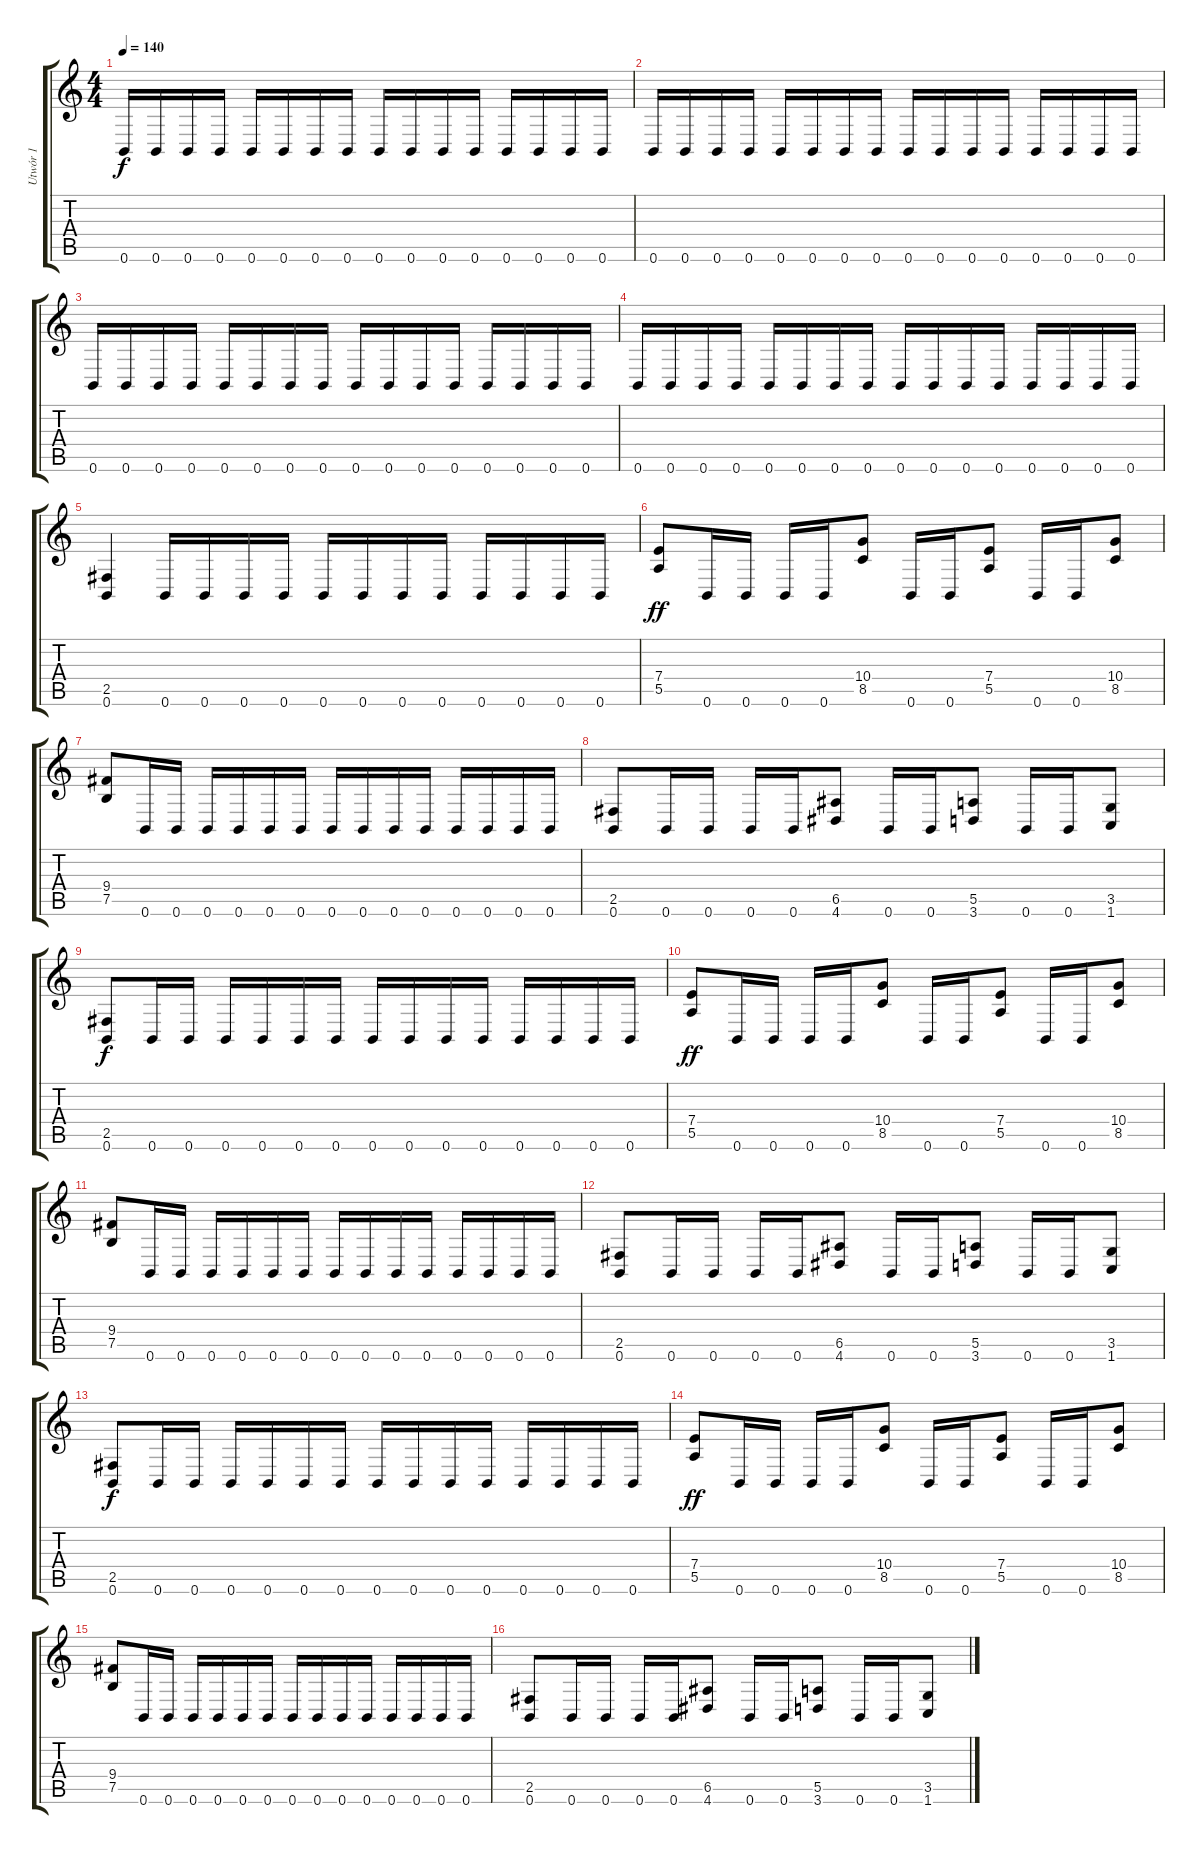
\track ("Utwór 1" "Utwór 1") {instrument distortionguitar}
\staff {score tabs}
\tuning (B3 Gb3 D3 A2 E2 B1) {hide}
\ts (4 4)
\tempo 140
\clef g2
\ks c
0.6.16{dy f instrument distortionguitar} 0.6.16 0.6.16 0.6.16 0.6.16 0.6.16 0.6.16 0.6.16 0.6.16 0.6.16 0.6.16 0.6.16 0.6.16 0.6.16 0.6.16 0.6.16 |
0.6.16 0.6.16 0.6.16 0.6.16 0.6.16 0.6.16 0.6.16 0.6.16 0.6.16 0.6.16 0.6.16 0.6.16 0.6.16 0.6.16 0.6.16 0.6.16 |
0.6.16 0.6.16 0.6.16 0.6.16 0.6.16 0.6.16 0.6.16 0.6.16 0.6.16 0.6.16 0.6.16 0.6.16 0.6.16 0.6.16 0.6.16 0.6.16 |
0.6.16 0.6.16 0.6.16 0.6.16 0.6.16 0.6.16 0.6.16 0.6.16 0.6.16 0.6.16 0.6.16 0.6.16 0.6.16 0.6.16 0.6.16 0.6.16 |
(2.5 0.6).4 0.6.16 0.6.16 0.6.16 0.6.16 0.6.16 0.6.16 0.6.16 0.6.16 0.6.16 0.6.16 0.6.16 0.6.16 |
(7.4 5.5).8{dy ff} 0.6.16 0.6.16 0.6.16 0.6.16 (10.4 8.5).8 0.6.16 0.6.16 (7.4 5.5).8 0.6.16 0.6.16 (10.4 8.5).8 |
(9.4 7.5).8 0.6.16 0.6.16 0.6.16 0.6.16 0.6.16 0.6.16 0.6.16 0.6.16 0.6.16 0.6.16 0.6.16 0.6.16 0.6.16 0.6.16 |
(2.5 0.6).8 0.6.16 0.6.16 0.6.16 0.6.16 (6.5 4.6).8 0.6.16 0.6.16 (5.5 3.6).8 0.6.16 0.6.16 (3.5 1.6).8 |
(2.5 0.6).8{dy f} 0.6.16 0.6.16 0.6.16 0.6.16 0.6.16 0.6.16 0.6.16 0.6.16 0.6.16 0.6.16 0.6.16 0.6.16 0.6.16 0.6.16 |
(7.4 5.5).8{dy ff} 0.6.16 0.6.16 0.6.16 0.6.16 (10.4 8.5).8 0.6.16 0.6.16 (7.4 5.5).8 0.6.16 0.6.16 (10.4 8.5).8 |
(9.4 7.5).8 0.6.16 0.6.16 0.6.16 0.6.16 0.6.16 0.6.16 0.6.16 0.6.16 0.6.16 0.6.16 0.6.16 0.6.16 0.6.16 0.6.16 |
(2.5 0.6).8 0.6.16 0.6.16 0.6.16 0.6.16 (6.5 4.6).8 0.6.16 0.6.16 (5.5 3.6).8 0.6.16 0.6.16 (3.5 1.6).8 |
(2.5 0.6).8{dy f} 0.6.16 0.6.16 0.6.16 0.6.16 0.6.16 0.6.16 0.6.16 0.6.16 0.6.16 0.6.16 0.6.16 0.6.16 0.6.16 0.6.16 |
(7.4 5.5).8{dy ff} 0.6.16 0.6.16 0.6.16 0.6.16 (10.4 8.5).8 0.6.16 0.6.16 (7.4 5.5).8 0.6.16 0.6.16 (10.4 8.5).8 |
(9.4 7.5).8 0.6.16 0.6.16 0.6.16 0.6.16 0.6.16 0.6.16 0.6.16 0.6.16 0.6.16 0.6.16 0.6.16 0.6.16 0.6.16 0.6.16 |
(2.5 0.6).8 0.6.16 0.6.16 0.6.16 0.6.16 (6.5 4.6).8 0.6.16 0.6.16 (5.5 3.6).8 0.6.16 0.6.16 (3.5 1.6).8
